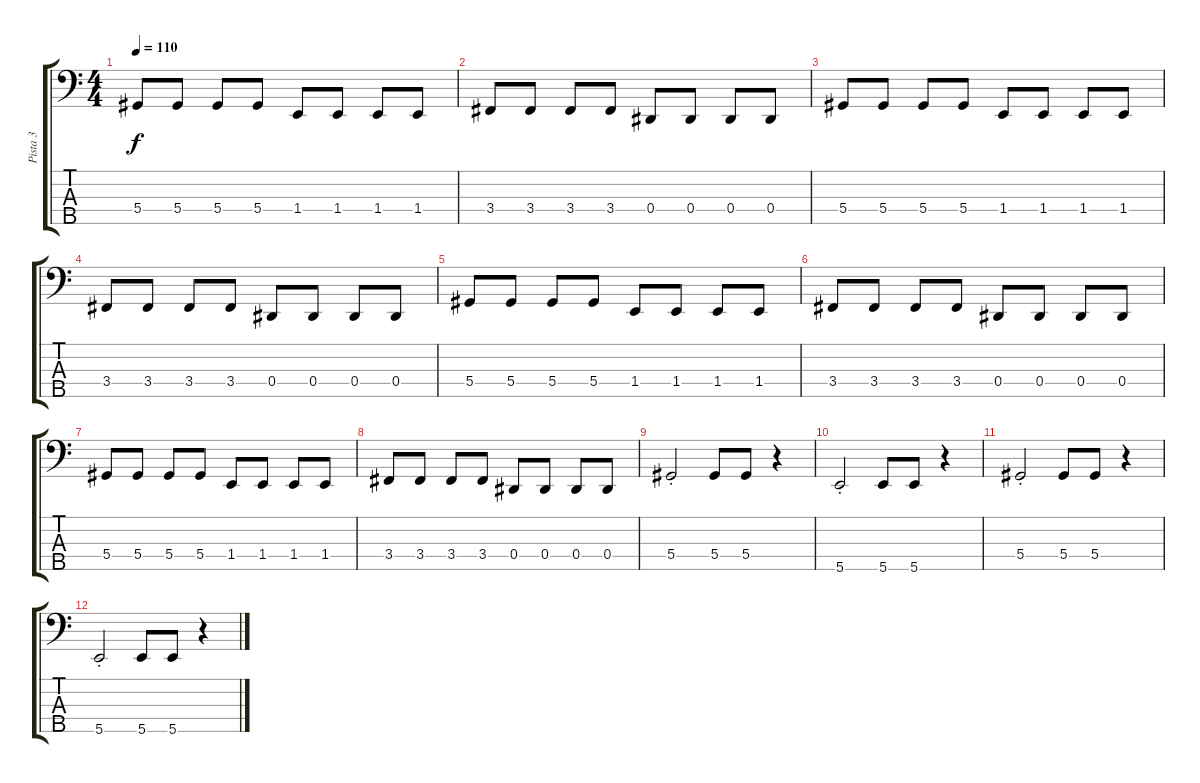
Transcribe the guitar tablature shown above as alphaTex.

\track ("Pista 3" "Pista 3") {instrument electricbasspick}
\staff {score tabs}
\tuning (Gb2 Db2 Ab1 Eb1 B0) {hide}
\ts (4 4)
\tempo 110
\clef f4
\ks c
5.4.8{dy f} 5.4.8 5.4.8 5.4.8 1.4.8 1.4.8 1.4.8 1.4.8 |
3.4.8 3.4.8 3.4.8 3.4.8 0.4.8 0.4.8 0.4.8 0.4.8 |
5.4.8 5.4.8 5.4.8 5.4.8 1.4.8 1.4.8 1.4.8 1.4.8 |
3.4.8 3.4.8 3.4.8 3.4.8 0.4.8 0.4.8 0.4.8 0.4.8 |
5.4.8 5.4.8 5.4.8 5.4.8 1.4.8 1.4.8 1.4.8 1.4.8 |
3.4.8 3.4.8 3.4.8 3.4.8 0.4.8 0.4.8 0.4.8 0.4.8 |
5.4.8 5.4.8 5.4.8 5.4.8 1.4.8 1.4.8 1.4.8 1.4.8 |
3.4.8 3.4.8 3.4.8 3.4.8 0.4.8 0.4.8 0.4.8 0.4.8 |
5.4{st}.2 5.4.8 5.4.8 r.4 |
5.5{st}.2 5.5.8 5.5.8 r.4 |
5.4{st}.2 5.4.8 5.4.8 r.4 |
5.5{st}.2 5.5.8 5.5.8 r.4
